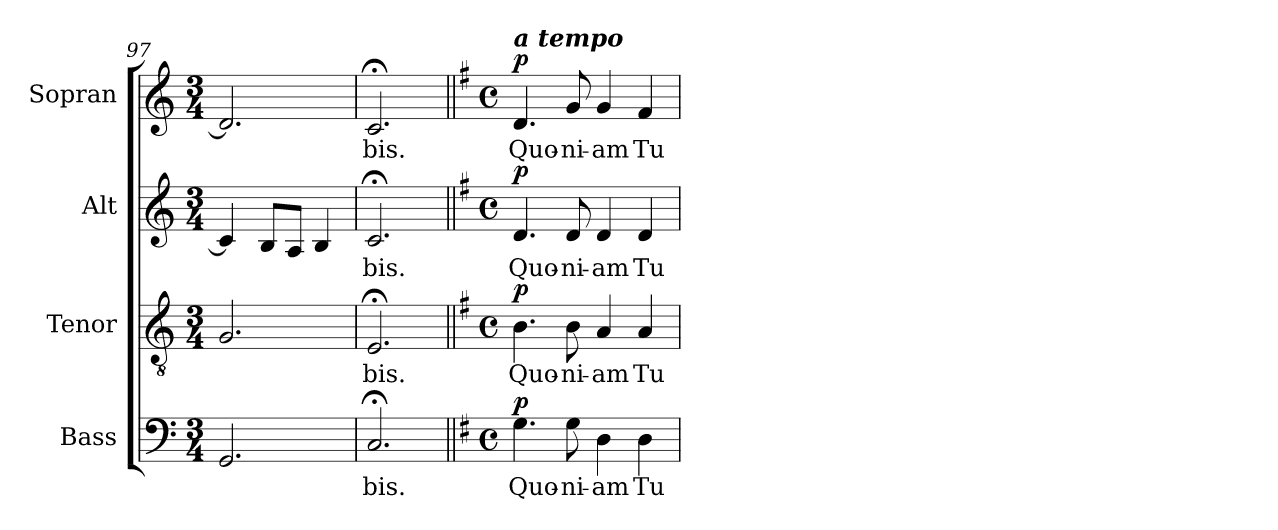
**kern	**text	**dynam	**kern	**text	**dynam	**kern	**text	**dynam	**kern	**text	**dynam
*part4	*part4	*part4	*part3	*part3	*part3	*part2	*part2	*part2	*part1	*part1	*part1
*staff4	*staff4	*staff4	*staff3	*staff3	*staff3	*staff2	*staff2	*staff2	*staff1	*staff1	*staff1
*I"Bass	*	*	*I"Tenor	*	*	*I"Alt	*	*	*I"Sopran	*	*
*I'B.	*	*	*I'T.	*	*	*I'A.	*	*	*I'S.	*	*
*clefF4	*	*	*clefGv2	*	*	*clefG2	*	*	*clefG2	*	*
*k[]	*	*	*k[]	*	*	*k[]	*	*	*k[]	*	*
*C:	*	*	*C:	*	*	*C:	*	*	*C:	*	*
*M3/4	*	*	*M3/4	*	*	*M3/4	*	*	*M3/4	*	*
=97	=97	=97	=97	=97	=97	=97	=97	=97	=97	=97	=97
2.GG/	.	.	2.G/	.	.	4c/]	.	.	2.d/]	.	.
.	.	.	.	.	.	8B/L	.	.	.	.	.
.	.	.	.	.	.	8A/J	.	.	.	.	.
.	.	.	.	.	.	4B/	.	.	.	.	.
=98	=98	=98	=98	=98	=98	=98	=98	=98	=98	=98	=98
!	!LO:LY:b	!	!	!LO:LY:b	!	!	!LO:LY:b	!	!	!LO:LY:b	!
2.C;</	-bis.	.	2.E;</	-bis.	.	2.c;</	-bis.	.	2.c;</	-bis.	.
=99||	=99||	=99||	=99||	=99||	=99||	=99||	=99||	=99||	=99||	=99||	=99||
*k[f#]	*	*	*k[f#]	*	*	*k[f#]	*	*	*k[f#]	*	*
*G:	*	*	*G:	*	*	*G:	*	*	*G:	*	*
*M4/4	*	*	*M4/4	*	*	*M4/4	*	*	*M4/4	*	*
*met(c)	*	*	*met(c)	*	*	*met(c)	*	*	*met(c)	*	*
!	!	!	!	!	!	!	!	!	!LO:TX:a:Bi:t=a tempo	!	!
!	!LO:LY:b	!LO:DY:a	!	!LO:LY:b	!LO:DY:a	!	!LO:LY:b	!LO:DY:a	!	!LO:LY:b	!LO:DY:b
4.G\	Quo-	p	4.B\	Quo-	p	4.d/	Quo-	p	4.d/	Quo-	p
!	!LO:LY:b	!	!	!LO:LY:b	!	!	!LO:LY:b	!	!	!LO:LY:b	!
8G\	-ni-	.	8B\	-ni-	.	8d/	-ni-	.	8g/	-ni-	.
!	!LO:LY:b	!	!	!LO:LY:b	!	!	!LO:LY:b	!	!	!LO:LY:b	!
4D\	-am	.	4A/	-am	.	4d/	-am	.	4g/	-am	.
!	!LO:LY:b	!	!	!LO:LY:b	!	!	!LO:LY:b	!	!	!LO:LY:b	!
4D\	Tu	.	4A/	Tu	.	4d/	Tu	.	4f#/	Tu	.
=	=	=	=	=	=	=	=	=	=	=	=
*-	*-	*-	*-	*-	*-	*-	*-	*-	*-	*-	*-
